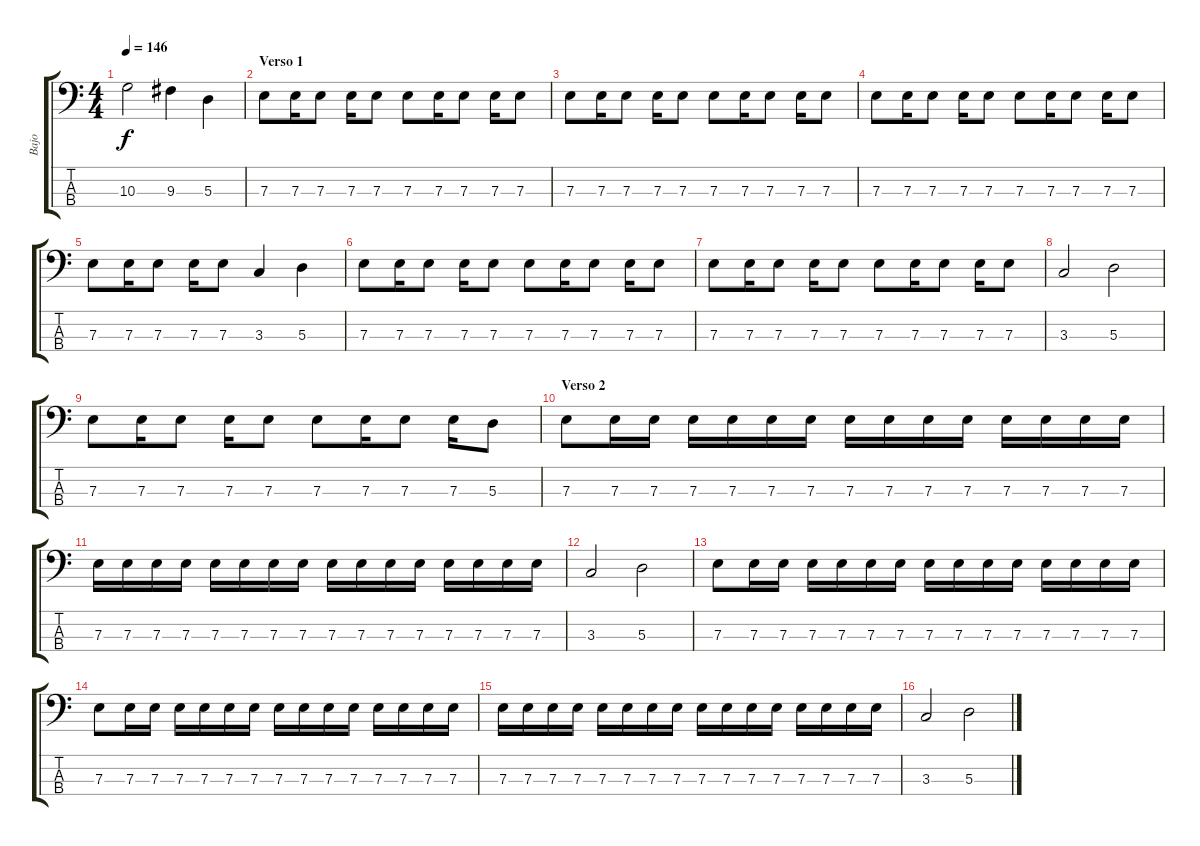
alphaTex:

\track ("Bajo" "Bajo") {instrument electricbassfinger}
\staff {score tabs}
\tuning (G2 D2 A1 E1) {hide}
\ts (4 4)
\tempo 146
\clef f4
\ks c
10.3.2{dy f} 9.3.4 5.3.4 |
\section ("" "Verso 1")
7.3.8 7.3.16 7.3.8 7.3.16 7.3.8 7.3.8 7.3.16 7.3.8 7.3.16 7.3.8 |
7.3.8 7.3.16 7.3.8 7.3.16 7.3.8 7.3.8 7.3.16 7.3.8 7.3.16 7.3.8 |
7.3.8 7.3.16 7.3.8 7.3.16 7.3.8 7.3.8 7.3.16 7.3.8 7.3.16 7.3.8 |
7.3.8 7.3.16 7.3.8 7.3.16 7.3.8 3.3.4 5.3.4 |
7.3.8 7.3.16 7.3.8 7.3.16 7.3.8 7.3.8 7.3.16 7.3.8 7.3.16 7.3.8 |
7.3.8 7.3.16 7.3.8 7.3.16 7.3.8 7.3.8 7.3.16 7.3.8 7.3.16 7.3.8 |
3.3.2 5.3.2 |
7.3.8 7.3.16 7.3.8 7.3.16 7.3.8 7.3.8 7.3.16 7.3.8 7.3.16 5.3.8 |
\section ("" "Verso 2")
7.3.8 7.3.16 7.3.16 7.3.16 7.3.16 7.3.16 7.3.16 7.3.16 7.3.16 7.3.16 7.3.16 7.3.16 7.3.16 7.3.16 7.3.16 |
7.3.16 7.3.16 7.3.16 7.3.16 7.3.16 7.3.16 7.3.16 7.3.16 7.3.16 7.3.16 7.3.16 7.3.16 7.3.16 7.3.16 7.3.16 7.3.16 |
3.3.2 5.3.2 |
7.3.8 7.3.16 7.3.16 7.3.16 7.3.16 7.3.16 7.3.16 7.3.16 7.3.16 7.3.16 7.3.16 7.3.16 7.3.16 7.3.16 7.3.16 |
7.3.8 7.3.16 7.3.16 7.3.16 7.3.16 7.3.16 7.3.16 7.3.16 7.3.16 7.3.16 7.3.16 7.3.16 7.3.16 7.3.16 7.3.16 |
7.3.16 7.3.16 7.3.16 7.3.16 7.3.16 7.3.16 7.3.16 7.3.16 7.3.16 7.3.16 7.3.16 7.3.16 7.3.16 7.3.16 7.3.16 7.3.16 |
3.3.2 5.3.2
